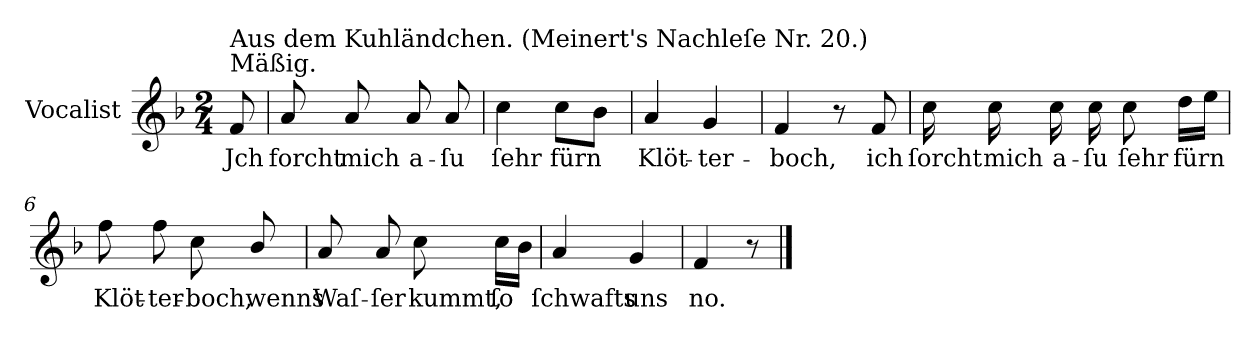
**kern	**text
*part1	*part1
*staff1	*staff1
*I"Vocalist	*
*k[b-]	*
*F:	*
*M2/4	*
=	=
!LO:TX:a:t=Mäßig.	!
!LO:TX:a:t=Aus dem Kuhländchen. (Meinert's Nachleſe Nr. 20.)	!
8f	Jch
=1	=1
8a	forcht
8a	mich
8a	a-
8a	-ſu
=2	=2
4cc	ſehr
8ccL	fürn
8b-J	.
=3	=3
4a	Klöt-
4g	-ter-
=4	=4
4f	-boch,
8r	.
8f	ich
=5	=5
16cc	ſorcht
16cc	mich
16cc	a-
16cc	-ſu
8cc	ſehr
16ddLL	fürn
16eeJJ	.
=6	=6
8ff	Klöt-
8ff	-ter-
8cc	-boch,
8b-/	wenns
=7	=7
8a	Waſ-
8a	-ſer
8cc	kummt,
16ccLL	ſo
16b-JJ	.
=8	=8
4a	ſchwafts
4g	uns
=9	=9
4f	no.
8r	.
==	==
*-	*-
